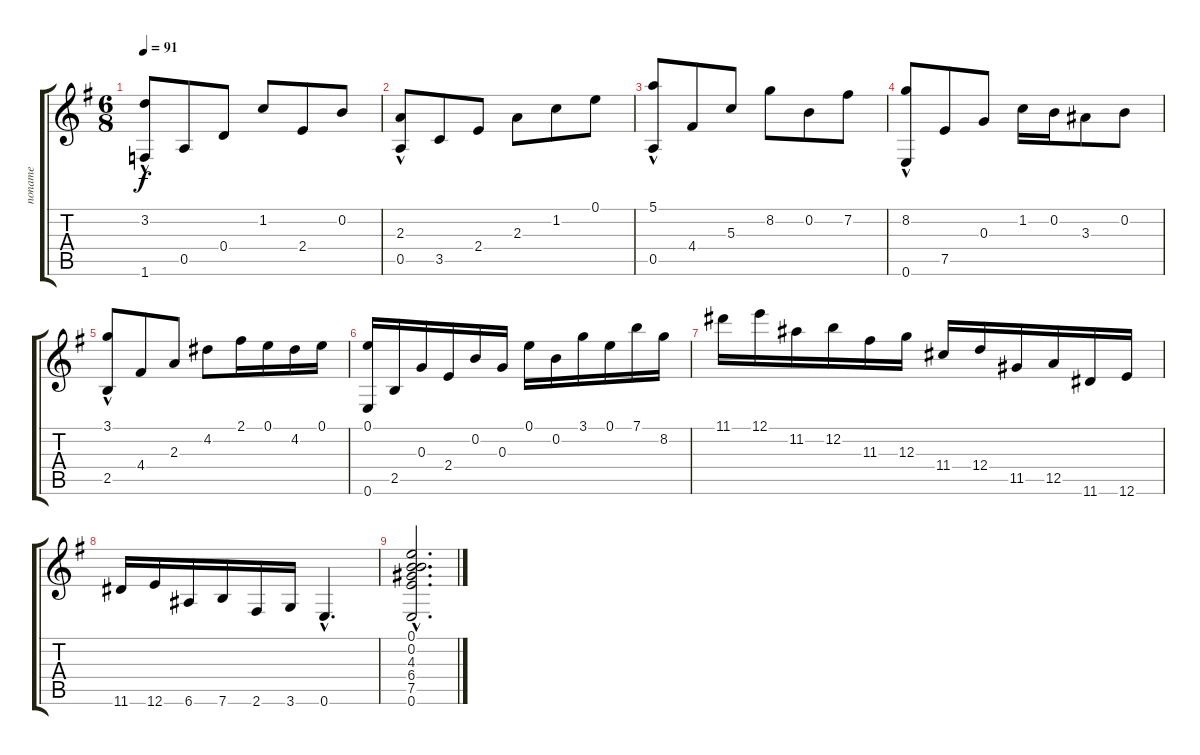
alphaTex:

\track ("noname" "noname") {instrument acousticguitarnylon}
\staff {score tabs}
\tuning (E4 B3 G3 D3 A2 E2) {hide}
\ts (6 8)
\tempo 91
\clef g2
\ks g
(3.2{hac} 1.6).8{dy f} 0.5.8 0.4.8 1.2.8 2.4.8 0.2.8 |
(2.3{hac} 0.5).8 3.5.8 2.4.8 2.3.8 1.2.8 0.1.8 |
(5.1{hac} 0.5).8 4.4.8 5.3.8 8.2.8 0.2.8 7.2.8 |
(8.2{hac} 0.6).8 7.5.8 0.3.8 1.2.16 0.2.16 3.3.8 0.2.8 |
(3.1{hac} 2.5).8 4.4.8 2.3.8 4.2.8 2.1.16 0.1.16 4.2.16 0.1.16 |
(0.1 0.6).16 2.5.16 0.3.16 2.4.16 0.2.16 0.3.16 0.1.16 0.2.16 3.1.16 0.1.16 7.1.16 8.2.16 |
11.1.16 12.1.16 11.2.16 12.2.16 11.3.16 12.3.16 11.4.16 12.4.16 11.5.16 12.5.16 11.6.16 12.6.16 |
11.6.16 12.6.16 6.6.16 7.6.16 2.6.16 3.6.16 0.6{hac}.4{d} |
(0.1{hac} 0.2{hac} 4.3{hac} 6.4{hac} 7.5{hac} 0.6{hac}).2{d}
